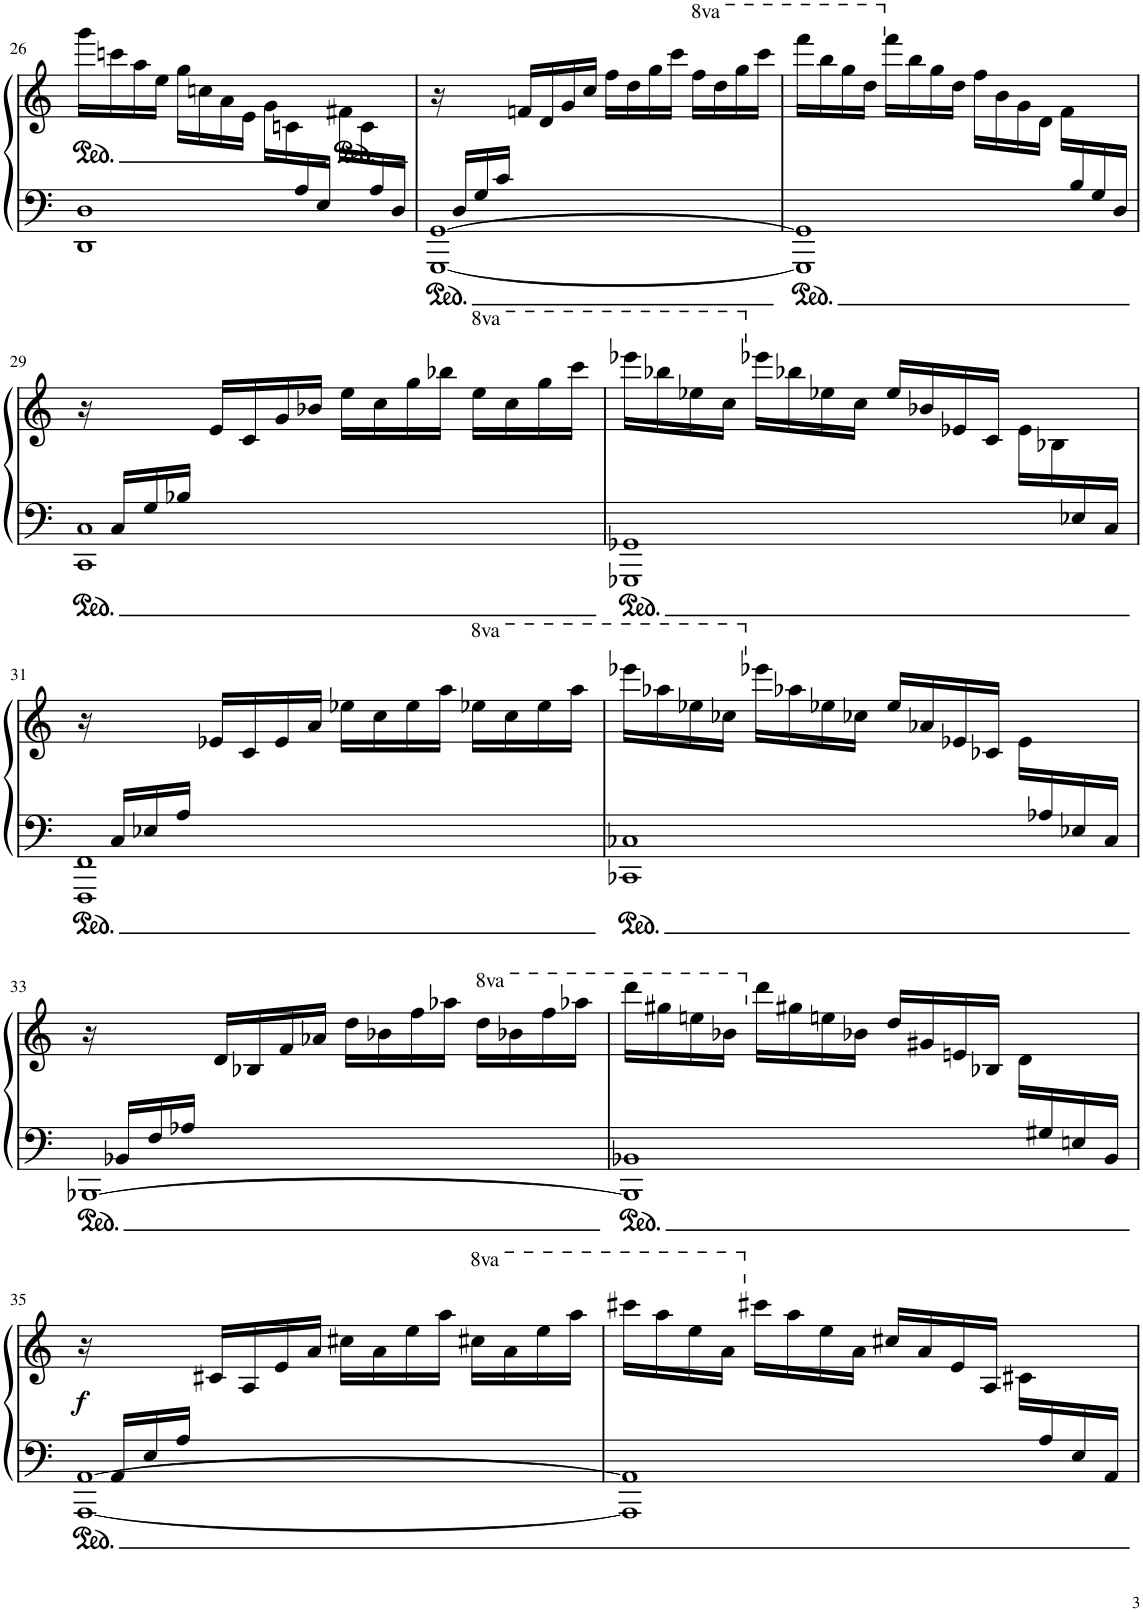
**kern	**kern	**dynam
*part1	*part1	*part1
*staff2	*staff1	*staff1/2
*I"Piano	*	*
*I'Pno	*	*
!!LO:PB:g=z
*clefF4	*clefG2	*
*k[]	*k[]	*
*M4/4	*M4/4	*
*met(c)	*met(c)	*
=26	=26	=26
*^	*	*
8ryy	1DD 1D	16ggg\LL	.
.	.	16cccn\	.
.	.	16aa\	.
.	.	16ee\JJ	.
.	.	16gg\LL	.
.	.	16ccn\	.
.	.	16a\	.
.	.	16e\JJ	.
.	.	16g\LL	.
.	.	16cn\	.
16A/	.	8ryy	.
16E/JJ	.	.	.
8ryy	.	16f#X\LL	.
.	.	16c\	.
16A/	.	8ryy	.
16D/JJ	.	.	.
=27	=27	=27	=27
16ryy	[1GGG [1GG	16r	.
16D/LL	.	8.ryy	.
16G/	.	.	.
16c/JJ	.	.	.
2.ryy	.	16fn/LL	.
.	.	16d/	.
.	.	16g/	.
.	.	16cc/JJ	.
.	.	16ff\LL	.
.	.	16dd\	.
.	.	16gg\	.
.	.	16ccc\JJ	.
*	*	*8va	*
.	.	16fff\LL	.
.	.	16ddd\	.
.	.	16ggg\	.
.	.	16cccc\JJ	.
=28	=28	=28	=28
16ryy	1GGG] 1GG]	16ffff\LL	.
.	.	16bbb\	.
.	.	16ggg\	.
.	.	16ddd\JJ	.
*	*	*X8va	*
.	.	16fff\LL	.
.	.	16bb\	.
.	.	16gg\	.
.	.	16dd\JJ	.
.	.	16ff\LL	.
.	.	16b\	.
.	.	16g\	.
.	.	16d\JJ	.
.	.	16f\LL	.
16B/	.	8.ryy	.
16G/	.	.	.
16D/JJ	.	.	.
!!LO:LB:g=z
=29	=29	=29	=29
16ryy	1CC 1C	16r	.
16C/LL	.	8.ryy	.
16G/	.	.	.
16B-X/JJ	.	.	.
2.ryy	.	16e/LL	.
.	.	16c/	.
.	.	16g/	.
.	.	16b-X/JJ	.
.	.	16ee\LL	.
.	.	16cc\	.
.	.	16gg\	.
.	.	16bb-X\JJ	.
*	*	*8va	*
.	.	16eee\LL	.
.	.	16ccc\	.
.	.	16ggg\	.
.	.	16cccc\JJ	.
=30	=30	=30	=30
2..ryy	1GGG-X 1GG-X	16eeee-X\LL	.
.	.	16bbb-X\	.
.	.	16eee-X\	.
.	.	16ccc\JJ	.
*	*	*X8va	*
.	.	16eee-X\LL	.
.	.	16bb-X\	.
.	.	16ee-X\	.
.	.	16cc\JJ	.
.	.	16ee-/LL	.
.	.	16b-X/	.
.	.	16e-X/	.
.	.	16c/JJ	.
.	.	16e-\LL	.
.	.	16B-X\	.
16E-X/	.	8ryy	.
16C/JJ	.	.	.
!!LO:LB:g=z
=31	=31	=31	=31
16ryy	1FFF 1FF	16r	.
16C/LL	.	8.ryy	.
16E-X/	.	.	.
16A/JJ	.	.	.
2.ryy	.	16e-X/LL	.
.	.	16c/	.
.	.	16e-/	.
.	.	16a/JJ	.
.	.	16ee-X\LL	.
.	.	16cc\	.
.	.	16ee-\	.
.	.	16aa\JJ	.
*	*	*8va	*
.	.	16eee-X\LL	.
.	.	16ccc\	.
.	.	16eee-\	.
.	.	16aaa\JJ	.
=32	=32	=32	=32
16ryy	1CC-X 1C-X	16eeee-X\LL	.
.	.	16aaa-X\	.
.	.	16eee-X\	.
.	.	16ccc-X\JJ	.
*	*	*X8va	*
.	.	16eee-X\LL	.
.	.	16aa-X\	.
.	.	16ee-X\	.
.	.	16cc-X\JJ	.
.	.	16ee-/LL	.
.	.	16a-X/	.
.	.	16e-X/	.
.	.	16c-X/JJ	.
.	.	16e-\LL	.
16A-X/	.	8.ryy	.
16E-X/	.	.	.
16C-/JJ	.	.	.
!!LO:LB:g=z
=33	=33	=33	=33
16ryy	[1BBB-X	16r	.
16BB-X/LL	.	8.ryy	.
16F/	.	.	.
16A-X/JJ	.	.	.
2.ryy	.	16d/LL	.
.	.	16B-X/	.
.	.	16f/	.
.	.	16a-X/JJ	.
.	.	16dd\LL	.
.	.	16b-X\	.
.	.	16ff\	.
.	.	16aa-X\JJ	.
*	*	*8va	*
.	.	16ddd\LL	.
.	.	16bb-X\	.
.	.	16fff\	.
.	.	16aaa-X\JJ	.
=34	=34	=34	=34
16ryy	1BBB-] 1BB-X	16dddd\LL	.
.	.	16ggg#X\	.
.	.	16eeen\	.
.	.	16bb-X\JJ	.
*	*	*X8va	*
.	.	16ddd\LL	.
.	.	16gg#X\	.
.	.	16een\	.
.	.	16b-X\JJ	.
.	.	16dd/LL	.
.	.	16g#X/	.
.	.	16en/	.
.	.	16B-X/JJ	.
.	.	16d\LL	.
16G#X/	.	8.ryy	.
16En/	.	.	.
16BB-/JJ	.	.	.
!!LO:LB:g=z
=35	=35	=35	=35
!	!	!	!LO:DY:b
16ryy	[1AAA [1AA	16r	f
16AA/LL	.	8.ryy	.
16E/	.	.	.
16A/JJ	.	.	.
2.ryy	.	16c#X/LL	.
.	.	16A/	.
.	.	16e/	.
.	.	16a/JJ	.
.	.	16cc#X\LL	.
.	.	16a\	.
.	.	16ee\	.
.	.	16aa\JJ	.
*	*	*8va	*
.	.	16ccc#X\LL	.
.	.	16aa\	.
.	.	16eee\	.
.	.	16aaa\JJ	.
=36	=36	=36	=36
16ryy	1AAA] 1AA]	16cccc#X\LL	.
.	.	16aaa\	.
.	.	16eee\	.
.	.	16aa\JJ	.
*	*	*X8va	*
.	.	16ccc#X\LL	.
.	.	16aa\	.
.	.	16ee\	.
.	.	16a\JJ	.
.	.	16cc#X/LL	.
.	.	16a/	.
.	.	16e/	.
.	.	16A/JJ	.
.	.	16c#X\LL	.
16A/	.	8.ryy	.
16E/	.	.	.
16AA/JJ	.	.	.
*v	*v	*	*
=	=	=
*-	*-	*-
